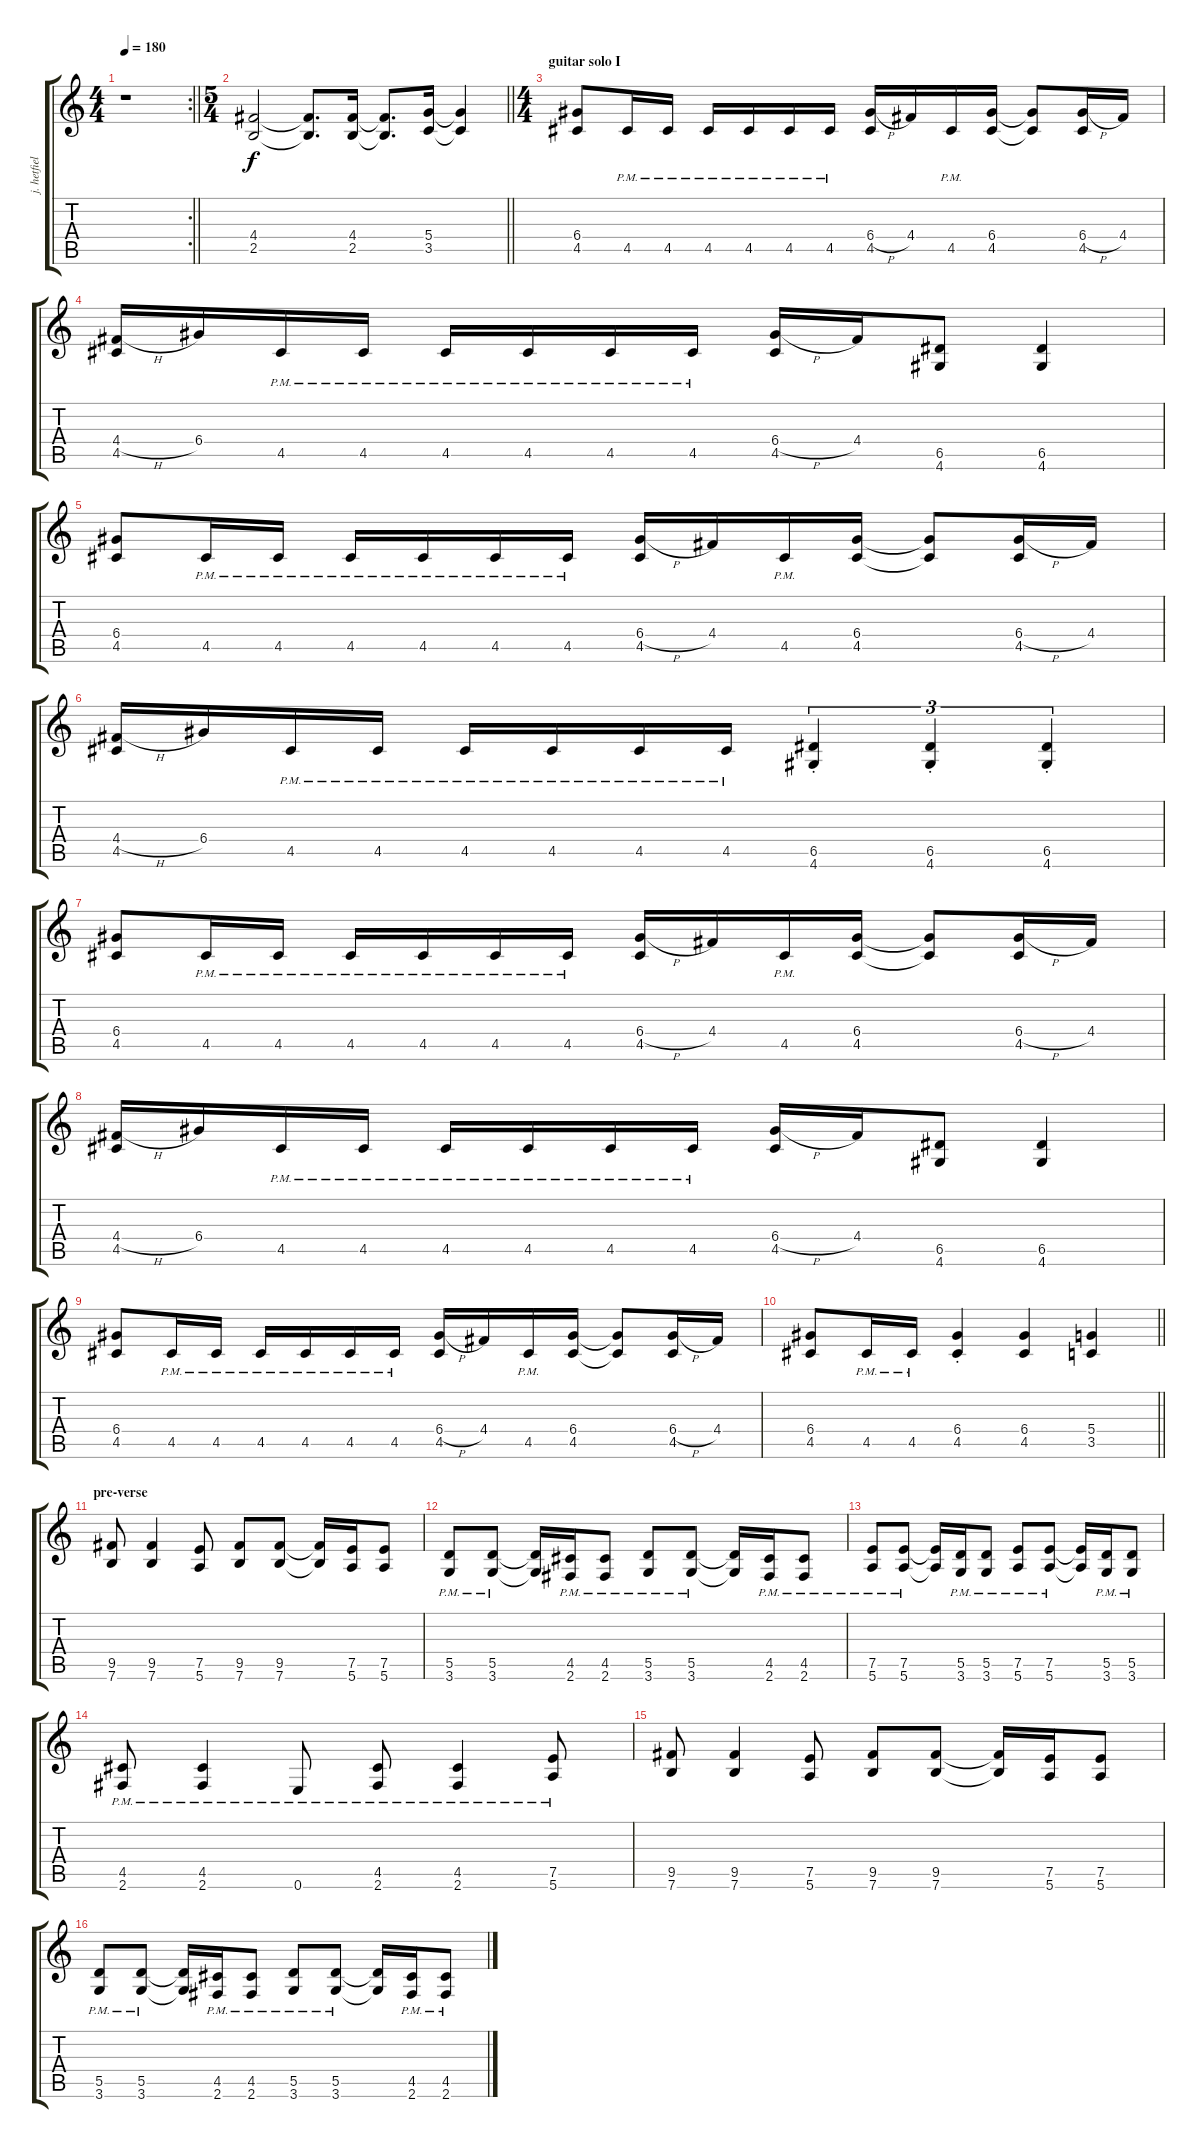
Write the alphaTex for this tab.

\track ("j. hetfield - rhythm guitar" "j. hetfiel") {instrument distortionguitar}
\staff {score tabs}
\tuning (E4 B3 G3 D3 A2 E2) {hide}
\rc 2
\ts (4 4)
\tempo 180
\clef g2
\barLineRight lightlight
\ks c
r.1{dy f} |
\ts (5 4)
\barLineRight lightlight
(4.4 2.5).2 (4.4{t} 2.5{t}).8{d} (4.4 2.5).16 (4.4{t} 2.5{t}).8{d} (5.4 3.5).16 (5.4{t} 3.5{t}).4 |
\ts (4 4)
\section ("" "guitar solo I")
(6.4 4.5).8 4.5{pm}.16 4.5{pm}.16 4.5{pm}.16 4.5{pm}.16 4.5{pm}.16 4.5{pm}.16 (6.4{h} 4.5).16 4.4.16 4.5{pm}.16 (6.4 4.5).16 (6.4{t} 4.5{t}).8 (6.4{h} 4.5).16 4.4.16 |
(4.4{h} 4.5).16 6.4.16 4.5{pm}.16 4.5{pm}.16 4.5{pm}.16 4.5{pm}.16 4.5{pm}.16 4.5{pm}.16 (6.4{h} 4.5).16 4.4.16 (6.5 4.6).8 (6.5 4.6).4 |
(6.4 4.5).8 4.5{pm}.16 4.5{pm}.16 4.5{pm}.16 4.5{pm}.16 4.5{pm}.16 4.5{pm}.16 (6.4{h} 4.5).16 4.4.16 4.5{pm}.16 (6.4 4.5).16 (6.4{t} 4.5{t}).8 (6.4{h} 4.5).16 4.4.16 |
(4.4{h} 4.5).16 6.4.16 4.5{pm}.16 4.5{pm}.16 4.5{pm}.16 4.5{pm}.16 4.5{pm}.16 4.5{pm}.16 (6.5{st} 4.6{st}).4{tu (3 2)} (6.5{st} 4.6{st}).4{tu (3 2)} (6.5{st} 4.6{st}).4{tu (3 2)} |
(6.4 4.5).8 4.5{pm}.16 4.5{pm}.16 4.5{pm}.16 4.5{pm}.16 4.5{pm}.16 4.5{pm}.16 (6.4{h} 4.5).16 4.4.16 4.5{pm}.16 (6.4 4.5).16 (6.4{t} 4.5{t}).8 (6.4{h} 4.5).16 4.4.16 |
(4.4{h} 4.5).16 6.4.16 4.5{pm}.16 4.5{pm}.16 4.5{pm}.16 4.5{pm}.16 4.5{pm}.16 4.5{pm}.16 (6.4{h} 4.5).16 4.4.16 (6.5 4.6).8 (6.5 4.6).4 |
(6.4 4.5).8 4.5{pm}.16 4.5{pm}.16 4.5{pm}.16 4.5{pm}.16 4.5{pm}.16 4.5{pm}.16 (6.4{h} 4.5).16 4.4.16 4.5{pm}.16 (6.4 4.5).16 (6.4{t} 4.5{t}).8 (6.4{h} 4.5).16 4.4.16 |
\barLineRight lightlight
(6.4 4.5).8 4.5{pm}.16 4.5{pm}.16 (6.4{st} 4.5{st}).4 (6.4 4.5).4 (5.4 3.5).4 |
\section ("" "pre-verse")
(9.5 7.6).8 (9.5 7.6).4 (7.5 5.6).8 (9.5 7.6).8 (9.5 7.6).8 (9.5{t} 7.6{t}).16 (7.5 5.6).16 (7.5 5.6).8 |
(5.5{pm} 3.6{pm}).8 (5.5{pm} 3.6{pm}).8 (5.5{t} 3.6{t}).16 (4.5{pm} 2.6{pm}).16 (4.5{pm} 2.6{pm}).8 (5.5{pm} 3.6{pm}).8 (5.5{pm} 3.6{pm}).8 (5.5{t} 3.6{t}).16 (4.5{pm} 2.6{pm}).16 (4.5{pm} 2.6{pm}).8 |
(7.5{pm} 5.6{pm}).8 (7.5{pm} 5.6{pm}).8 (7.5{t} 5.6{t}).16 (5.5{pm} 3.6{pm}).16 (5.5{pm} 3.6{pm}).8 (7.5{pm} 5.6{pm}).8 (7.5{pm} 5.6{pm}).8 (7.5{t} 5.6{t}).16 (5.5{pm} 3.6{pm}).16 (5.5{pm} 3.6{pm}).8 |
(4.5{pm} 2.6{pm}).8 (4.5{pm} 2.6{pm}).4 0.6{pm}.8 (4.5{pm} 2.6{pm}).8 (4.5{pm} 2.6{pm}).4 (7.5{pm} 5.6{pm}).8 |
(9.5 7.6).8 (9.5 7.6).4 (7.5 5.6).8 (9.5 7.6).8 (9.5 7.6).8 (9.5{t} 7.6{t}).16 (7.5 5.6).16 (7.5 5.6).8 |
(5.5{pm} 3.6{pm}).8 (5.5{pm} 3.6{pm}).8 (5.5{t} 3.6{t}).16 (4.5{pm} 2.6{pm}).16 (4.5{pm} 2.6{pm}).8 (5.5{pm} 3.6{pm}).8 (5.5{pm} 3.6{pm}).8 (5.5{t} 3.6{t}).16 (4.5{pm} 2.6{pm}).16 (4.5{pm} 2.6{pm}).8
